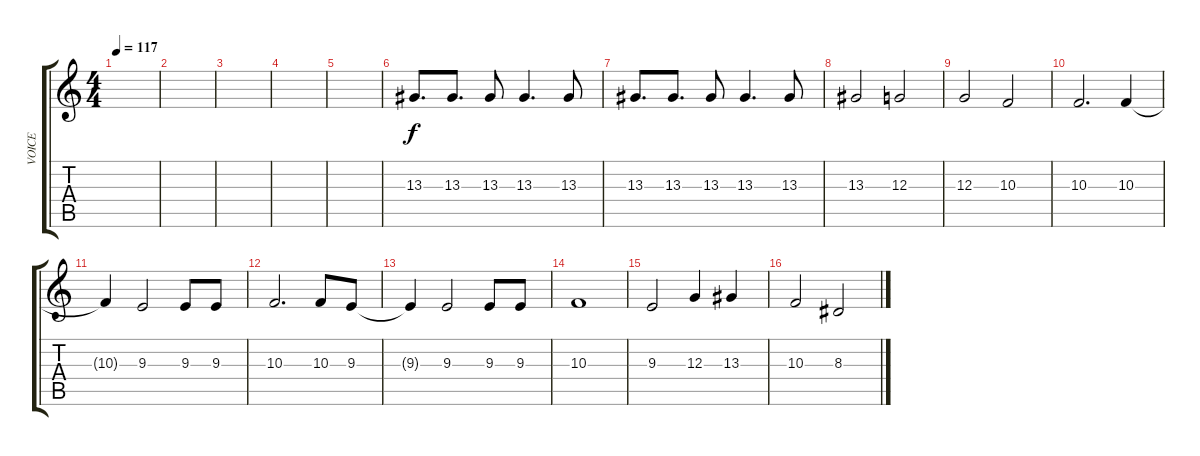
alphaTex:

\track ("VOICE" "VOICE") {instrument clarinet}
\staff {score tabs}
\tuning (E4 B3 G3 D3 A2 E2) {hide}
\ts (4 4)
\tempo 117
\clef g2
\ks c
|
|
|
|
|
13.3.8{d} 13.3.8{d} 13.3.8 13.3.4{d} 13.3.8 |
13.3.8{d} 13.3.8{d} 13.3.8 13.3.4{d} 13.3.8 |
13.3.2 12.3.2 |
12.3.2 10.3.2 |
10.3.2{d} 10.3.4 |
10.3{t}.4 9.3.2 9.3.8 9.3.8 |
10.3.2{d} 10.3.8 9.3.8 |
9.3{t}.4 9.3.2 9.3.8 9.3.8 |
10.3.1 |
9.3.2 12.3.4 13.3.4 |
10.3.2 8.3.2
